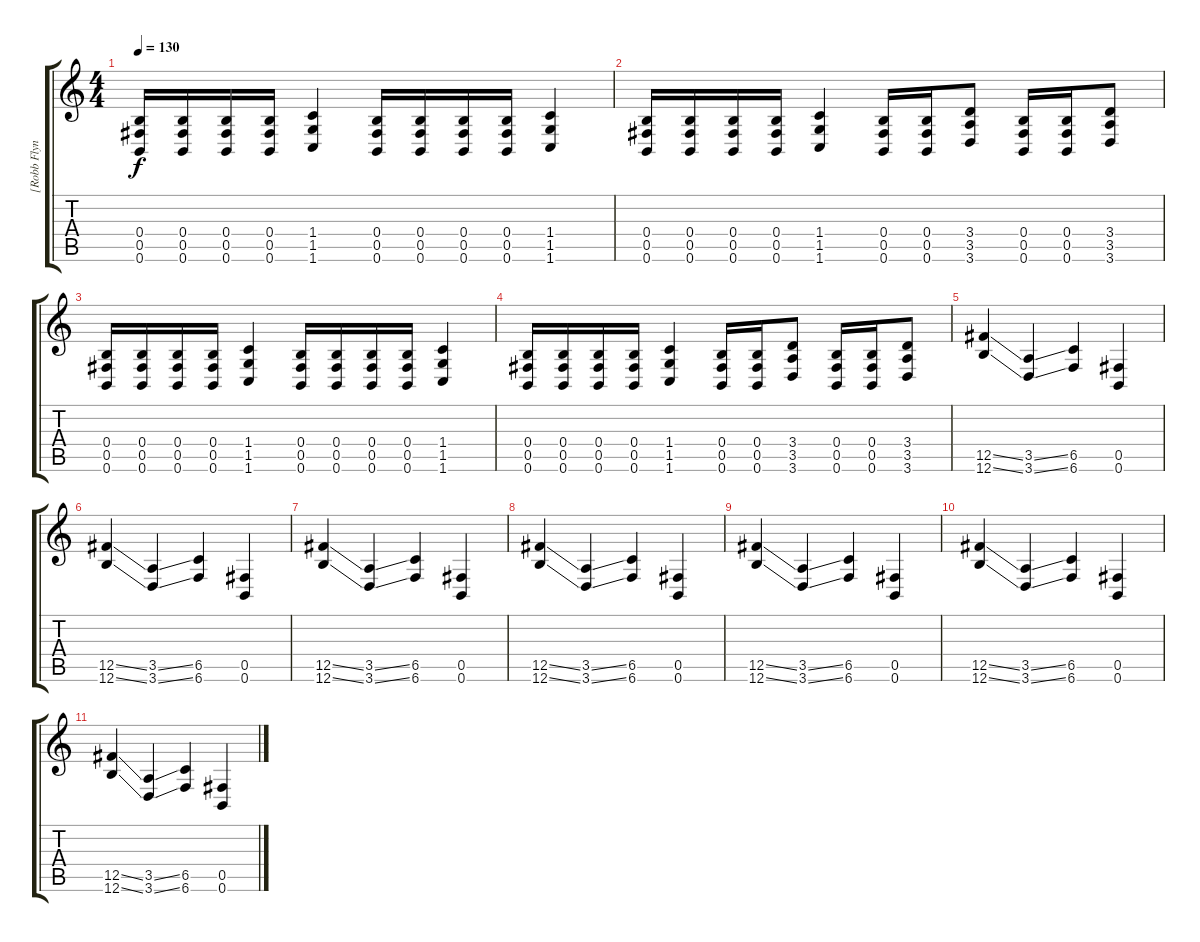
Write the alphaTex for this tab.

\track ("[Robb Flynn] Guitar" "[Robb Flyn") {instrument overdrivenguitar}
\staff {score tabs}
\tuning (Db4 Ab3 E3 B2 Gb2 B1) {hide}
\ts (4 4)
\tempo 130
\clef g2
\ks c
(0.4 0.5 0.6).16{dy f} (0.4 0.5 0.6).16 (0.4 0.5 0.6).16 (0.4 0.5 0.6).16 (1.4 1.5 1.6).4 (0.4 0.5 0.6).16 (0.4 0.5 0.6).16 (0.4 0.5 0.6).16 (0.4 0.5 0.6).16 (1.4 1.5 1.6).4 |
(0.4 0.5 0.6).16 (0.4 0.5 0.6).16 (0.4 0.5 0.6).16 (0.4 0.5 0.6).16 (1.4 1.5 1.6).4 (0.4 0.5 0.6).16 (0.4 0.5 0.6).16 (3.4 3.5 3.6).8 (0.4 0.5 0.6).16 (0.4 0.5 0.6).16 (3.4 3.5 3.6).8 |
(0.4 0.5 0.6).16 (0.4 0.5 0.6).16 (0.4 0.5 0.6).16 (0.4 0.5 0.6).16 (1.4 1.5 1.6).4 (0.4 0.5 0.6).16 (0.4 0.5 0.6).16 (0.4 0.5 0.6).16 (0.4 0.5 0.6).16 (1.4 1.5 1.6).4 |
(0.4 0.5 0.6).16 (0.4 0.5 0.6).16 (0.4 0.5 0.6).16 (0.4 0.5 0.6).16 (1.4 1.5 1.6).4 (0.4 0.5 0.6).16 (0.4 0.5 0.6).16 (3.4 3.5 3.6).8 (0.4 0.5 0.6).16 (0.4 0.5 0.6).16 (3.4 3.5 3.6).8 |
(12.5{ss} 12.6{ss}).4 (3.5{ss} 3.6{ss}).4 (6.5 6.6).4 (0.5 0.6).4 |
(12.5{ss} 12.6{ss}).4 (3.5{ss} 3.6{ss}).4 (6.5 6.6).4 (0.5 0.6).4 |
(12.5{ss} 12.6{ss}).4 (3.5{ss} 3.6{ss}).4 (6.5 6.6).4 (0.5 0.6).4 |
(12.5{ss} 12.6{ss}).4 (3.5{ss} 3.6{ss}).4 (6.5 6.6).4 (0.5 0.6).4 |
(12.5{ss} 12.6{ss}).4 (3.5{ss} 3.6{ss}).4 (6.5 6.6).4 (0.5 0.6).4 |
(12.5{ss} 12.6{ss}).4 (3.5{ss} 3.6{ss}).4 (6.5 6.6).4 (0.5 0.6).4 |
(12.5{ss} 12.6{ss}).4 (3.5{ss} 3.6{ss}).4 (6.5 6.6).4 (0.5 0.6).4
